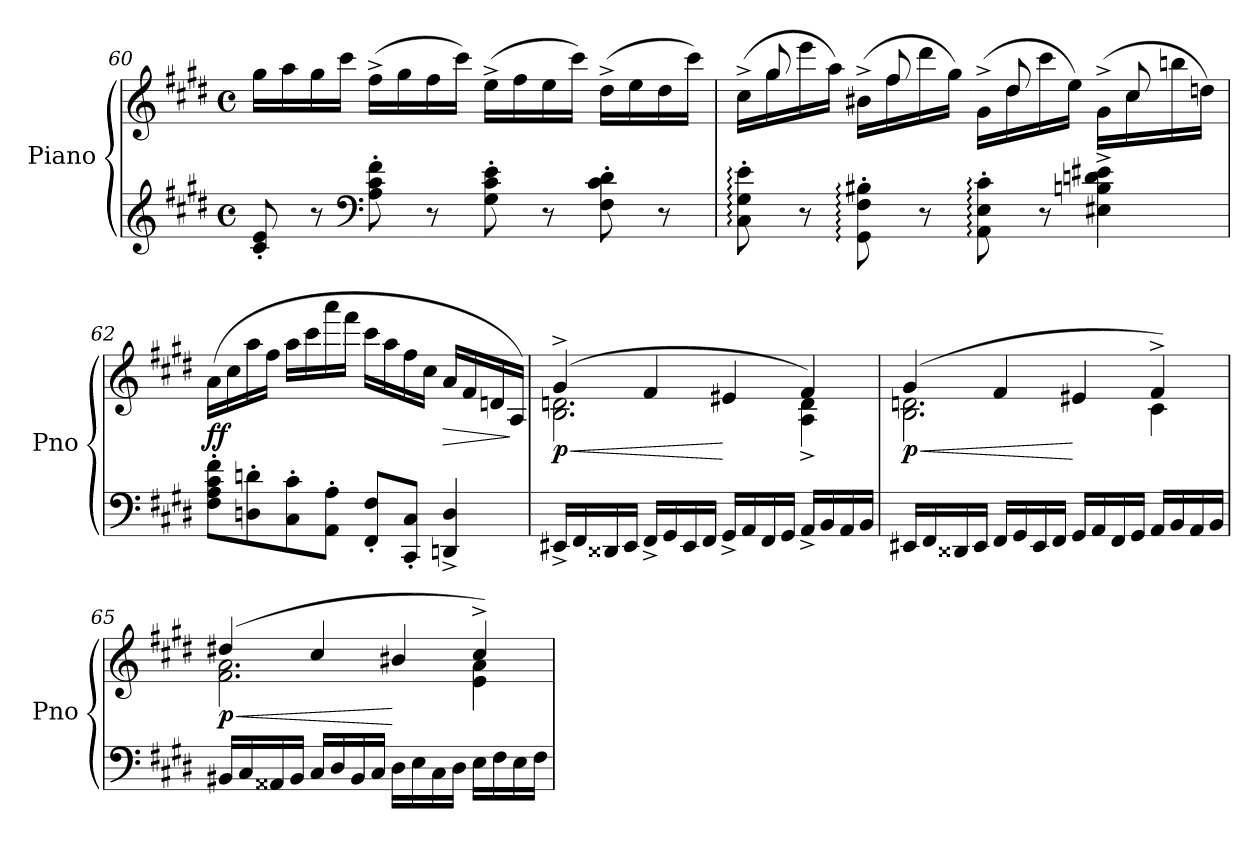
**kern	**kern	**dynam
*part1	*part1	*part1
*staff2	*staff1	*staff1/2
*I"Piano	*	*
*I'Pno	*	*
*clefG2	*clefG2	*
*k[f#c#g#d#]	*k[f#c#g#d#]	*
*M4/4	*M4/4	*
*met(c)	*met(c)	*
=60	=60	=60
8c#/' 8e/'	16gg#\LL	.
.	16aa\	.
8r	16gg#\	.
.	16ccc#\JJ	.
*clefF4	*	*
8A\' 8c#\' 8f#\'	(16ff#^\LL	.
.	16gg#\	.
8r	16ff#\	.
.	16ccc#\JJ)	.
8G#\' 8c#\' 8e\'	(16ee^\LL	.
.	16ff#\	.
8r	16ee\	.
.	16ccc#\JJ)	.
8F#\' 8c#\' 8d#\'	(16dd#^\LL	.
.	16ee\	.
8r	16dd#\	.
.	16ccc#\JJ)	.
!!LO:PB:g=z
=61	=61	=61
*	*^	*
8C#\:' 8G#\:' 8e\:'	(>16cc#^\LL	16ryy	.
.	16gg#\	8gg#/	.
8r	16eee\	.	.
.	16aa\JJ)	8ryy	.
8GG#\:' 8F#\:' 8B#X\:'	(>16b#X^\LL	.	.
.	16ff#\	8ff#/	.
8r	16ddd#\	.	.
.	16gg#\JJ)	8ryy	.
8AA\:' 8E\:' 8c#\:'	(>16g#^\LL	.	.
.	16dd#\	8dd#/	.
8r	16ccc#\	.	.
.	16ee\JJ)	8ryy	.
4E#X\^ 4Bn\^ 4dn\^ 4e#X\^	(>16g#^\LL	.	.
.	16cc#\	8cc#/	.
.	16bbn\	.	.
.	16ddn\JJ)	16ryy	.
=62	=62	=62	=62
!	!	!	!LO:DY:b
*	*v	*v	*
8F#\' 8A\' 8c#\' 8f#\'L	(16a\LL	ff
.	16cc#\	.
8Dn\' 8dn\'	16aa\	.
.	16ff#\JJ	.
8C#\' 8c#\'	16aa\LL	.
.	16ccc#\	.
8AA\' 8A\'J	16aaa\	.
.	16fff#\JJ	.
8FF#/' 8F#/'L	16ccc#\LL	.
.	16aa\	.
8CC#/' 8C#/'J	16ff#\	.
.	16cc#\JJ	.
!	!	!LO:HP:b
4DDn/^ 4D/^	16a/LL	>
.	16f#/	.
.	16dn/	.
.	16A/JJ)	]
!!LO:LB:g=z
=63	=63	=63
!	!	!LO:HP:b
*	*^	*
!	!	!	!LO:DY:n=1:b
16EE#X^/LL	(4g#^/	2.B\ 2.dn\	< p
16FF#/	.	.	.
16DD##X/	.	.	.
16EE#/JJ	.	.	.
16FF#^/LL	4f#/	.	.
16GG#/	.	.	.
16EE#/	.	.	.
16FF#/JJ	.	.	.
16GG#^/LL	4e#X/	.	[
16AA/	.	.	.
16FF#/	.	.	.
16GG#/JJ	.	.	.
16AA^/LL	4f#/)	4A\^ 4d\^	.
16BB/	.	.	.
16AA/	.	.	.
16BB/JJ	.	.	.
=64	=64	=64	=64
!	!	!	!LO:HP:b
!	!	!	!LO:DY:n=1:b
16EE#X/LL	(4g#/	2.B\ 2.dn\	< p
16FF#/	.	.	.
16DD##X/	.	.	.
16EE#/JJ	.	.	.
16FF#/LL	4f#/	.	.
16GG#/	.	.	.
16EE#/	.	.	.
16FF#/JJ	.	.	.
16GG#/LL	4e#X/	.	[
16AA/	.	.	.
16FF#/	.	.	.
16GG#/JJ	.	.	.
16AA/LL	4f#^/)	4c#\	.
16BB/	.	.	.
16AA/	.	.	.
16BB/JJ	.	.	.
!!LO:LB:g=z	!!
=65	=65	=65	=65
!	!	!	!LO:HP:b
!	!	!	!LO:DY:n=1:b
16BB#X/LL	(4dd#X/	2.f#\ 2.a\	< p
16C#/	.	.	.
16AA##X/	.	.	.
16BB#/JJ	.	.	.
16C#/LL	4cc#/	.	.
16D#/	.	.	.
16BB#/	.	.	.
16C#/JJ	.	.	.
16D#\LL	4b#X/	.	[
16E\	.	.	.
16C#\	.	.	.
16D#\JJ	.	.	.
16E\LL	4cc#^/)	4e\ 4a\	.
16F#\	.	.	.
16E\	.	.	.
16F#\JJ	.	.	.
*	*v	*v	*
=	=	=
*-	*-	*-
